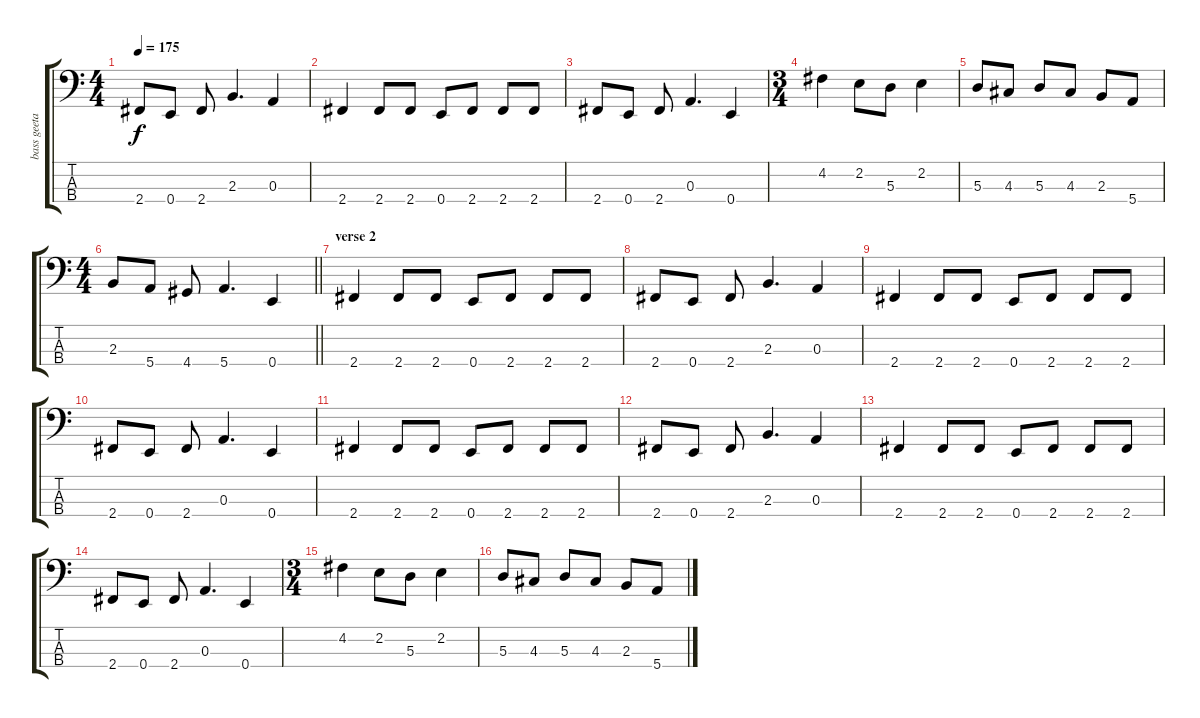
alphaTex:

\track ("bass geetar" "bass geeta") {instrument electricbasspick}
\staff {score tabs}
\tuning (G2 D2 A1 E1) {hide}
\ts (4 4)
\tempo 175
\clef f4
\ks c
2.4.8{dy f} 0.4.8 2.4.8 2.3.4{d} 0.3.4 |
2.4.4 2.4.8 2.4.8 0.4.8 2.4.8 2.4.8 2.4.8 |
2.4.8 0.4.8 2.4.8 0.3.4{d} 0.4.4 |
\ts (3 4)
4.2.4 2.2.8 5.3.8 2.2.4 |
5.3.8 4.3.8 5.3.8 4.3.8 2.3.8 5.4.8 |
\ts (4 4)
\barLineRight lightlight
2.3.8 5.4.8 4.4.8 5.4.4{d} 0.4.4 |
\section ("" "verse 2")
2.4.4 2.4.8 2.4.8 0.4.8 2.4.8 2.4.8 2.4.8 |
2.4.8 0.4.8 2.4.8 2.3.4{d} 0.3.4 |
2.4.4 2.4.8 2.4.8 0.4.8 2.4.8 2.4.8 2.4.8 |
2.4.8 0.4.8 2.4.8 0.3.4{d} 0.4.4 |
2.4.4 2.4.8 2.4.8 0.4.8 2.4.8 2.4.8 2.4.8 |
2.4.8 0.4.8 2.4.8 2.3.4{d} 0.3.4 |
2.4.4 2.4.8 2.4.8 0.4.8 2.4.8 2.4.8 2.4.8 |
2.4.8 0.4.8 2.4.8 0.3.4{d} 0.4.4 |
\ts (3 4)
4.2.4 2.2.8 5.3.8 2.2.4 |
5.3.8 4.3.8 5.3.8 4.3.8 2.3.8 5.4.8
